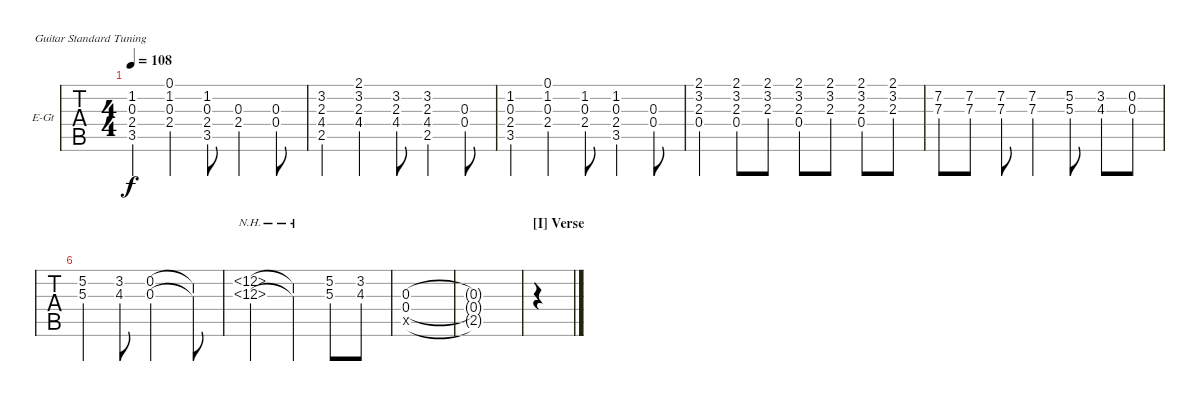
\defaultSystemsLayout 4
\bracketExtendMode nobrackets
\firstSystemTrackNameOrientation horizontal
\otherSystemsTrackNameOrientation horizontal
\defaultBarNumberDisplay FirstOfSystem
\track ("Guitar" "E-Gt") {instrument overdrivenguitar}
\staff {tabs}
\tuning (E4 B3 G3 D3 A2 E2)
\ts (4 4)
\tempo 108
\clef g2
\ks c
(3.5 2.4 0.3 1.2).4{dy f} (1.2 0.3 0.1 2.4).4 (1.2 0.3 2.4 3.5).8 (2.4 0.3).4 (0.3 0.4).8 |
(2.5 4.4 2.3 3.2).4 (3.2 2.3 2.1 4.4).4 (2.3 4.4 3.2).8 (4.4 2.3 3.2 2.5).4 (0.4 0.3).8 |
(3.5 2.4 0.3 1.2).4 (1.2 0.3 0.1 2.4).4 (0.3 2.4 1.2).8 (2.4 0.3 1.2 3.5).4 (0.3 0.4).8 |
(2.1 3.2 2.3 0.4).4 (0.4 2.3 3.2 2.1).8 (2.1 3.2 2.3).8 (2.3 0.4 3.2 2.1).8 (2.3 3.2 2.1).8 (2.1 3.2 2.3 0.4).8 (2.3 3.2 2.1).8 |
(7.3 7.2).8 (7.3 7.2).8 (7.3 7.2).8 (7.2 7.3).4 (5.2 5.3).8 (4.3 3.2).8 (0.3 0.2).8 |
(5.2 5.3).4 (3.2 4.3).8 (0.2 0.3).2 (0.2{t} 0.3{t}).8 |
(12.2{nh} 12.3{nh}).2 (12.2{nh t} 12.3{nh t}).4 (5.2 5.3).8 (3.2 4.3).8 |
(0.3 0.4 2.5{x}).1 |
(0.3{t} 0.4{t} 2.5{x t}).1{lyrics (0 "") lyrics (1 "") lyrics (2 "") lyrics (3 "") lyrics (4 "")} |
\section ("I" "Verse")
